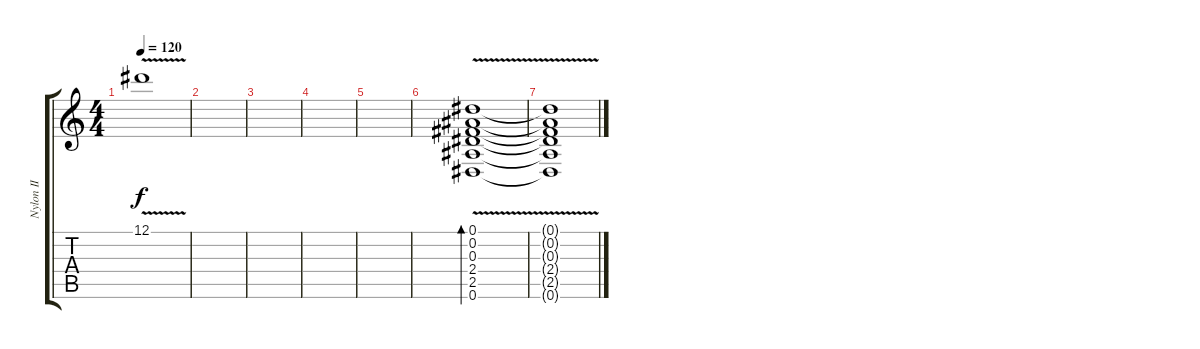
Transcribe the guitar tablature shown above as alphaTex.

\track ("Nylon II" "Nylon II") {instrument acousticguitarsteel}
\staff {score tabs}
\tuning (Eb4 Bb3 Gb3 Db3 Ab2 Eb2) {hide}
\ts (4 4)
\tempo 120
\clef g2
\ks c
12.1{v}.1{dy f} |
|
|
|
|
(0.1{v} 0.2{v} 0.3{v} 2.4{v} 2.5{v} 0.6{v}).1{bd 480} |
(0.1{t} 0.2{t} 0.3{t} 2.4{t} 2.5{t} 0.6{t}).1
